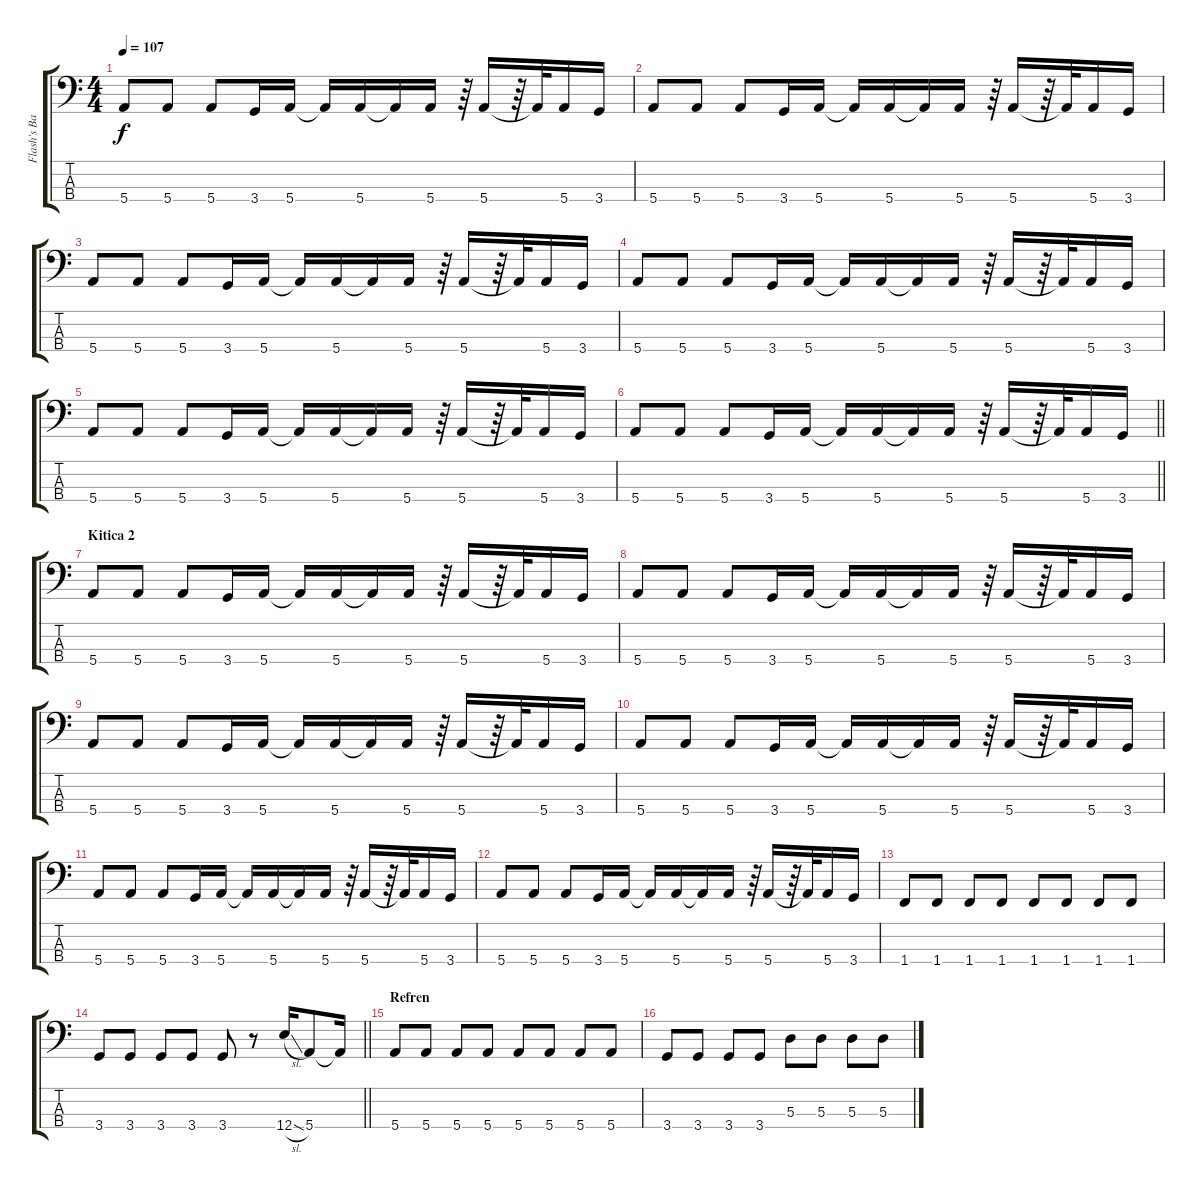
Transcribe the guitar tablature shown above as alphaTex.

\track ("Flash's Bass" "Flash's Ba") {instrument electricbassfinger}
\staff {score tabs}
\tuning (G2 D2 A1 E1) {hide}
\ts (4 4)
\tempo 107
\clef f4
\ks c
5.4.8{dy f} 5.4.8 5.4.8 3.4.16 5.4.16 5.4{t}.16 5.4.16 5.4{t}.16 5.4.16 r.64 5.4.16 r.64 5.4{t}.32 5.4.16 3.4.16 |
5.4.8 5.4.8 5.4.8 3.4.16 5.4.16 5.4{t}.16 5.4.16 5.4{t}.16 5.4.16 r.64 5.4.16 r.64 5.4{t}.32 5.4.16 3.4.16 |
5.4.8 5.4.8 5.4.8 3.4.16 5.4.16 5.4{t}.16 5.4.16 5.4{t}.16 5.4.16 r.64 5.4.16 r.64 5.4{t}.32 5.4.16 3.4.16 |
5.4.8 5.4.8 5.4.8 3.4.16 5.4.16 5.4{t}.16 5.4.16 5.4{t}.16 5.4.16 r.64 5.4.16 r.64 5.4{t}.32 5.4.16 3.4.16 |
5.4.8 5.4.8 5.4.8 3.4.16 5.4.16 5.4{t}.16 5.4.16 5.4{t}.16 5.4.16 r.64 5.4.16 r.64 5.4{t}.32 5.4.16 3.4.16 |
\barLineRight lightlight
5.4.8 5.4.8 5.4.8 3.4.16 5.4.16 5.4{t}.16 5.4.16 5.4{t}.16 5.4.16 r.64 5.4.16 r.64 5.4{t}.32 5.4.16 3.4.16 |
\section ("" "Kitica 2")
5.4.8 5.4.8 5.4.8 3.4.16 5.4.16 5.4{t}.16 5.4.16 5.4{t}.16 5.4.16 r.64 5.4.16 r.64 5.4{t}.32 5.4.16 3.4.16 |
5.4.8 5.4.8 5.4.8 3.4.16 5.4.16 5.4{t}.16 5.4.16 5.4{t}.16 5.4.16 r.64 5.4.16 r.64 5.4{t}.32 5.4.16 3.4.16 |
5.4.8 5.4.8 5.4.8 3.4.16 5.4.16 5.4{t}.16 5.4.16 5.4{t}.16 5.4.16 r.64 5.4.16 r.64 5.4{t}.32 5.4.16 3.4.16 |
5.4.8 5.4.8 5.4.8 3.4.16 5.4.16 5.4{t}.16 5.4.16 5.4{t}.16 5.4.16 r.64 5.4.16 r.64 5.4{t}.32 5.4.16 3.4.16 |
5.4.8 5.4.8 5.4.8 3.4.16 5.4.16 5.4{t}.16 5.4.16 5.4{t}.16 5.4.16 r.64 5.4.16 r.64 5.4{t}.32 5.4.16 3.4.16 |
5.4.8 5.4.8 5.4.8 3.4.16 5.4.16 5.4{t}.16 5.4.16 5.4{t}.16 5.4.16 r.64 5.4.16 r.64 5.4{t}.32 5.4.16 3.4.16 |
1.4.8 1.4.8 1.4.8 1.4.8 1.4.8 1.4.8 1.4.8 1.4.8 |
\barLineRight lightlight
3.4.8 3.4.8 3.4.8 3.4.8 3.4.8 r.8 12.4{sl}.16 5.4.8 5.4{t}.16 |
\section ("" "Refren")
5.4.8 5.4.8 5.4.8 5.4.8 5.4.8 5.4.8 5.4.8 5.4.8 |
3.4.8 3.4.8 3.4.8 3.4.8 5.3.8 5.3.8 5.3.8 5.3.8
